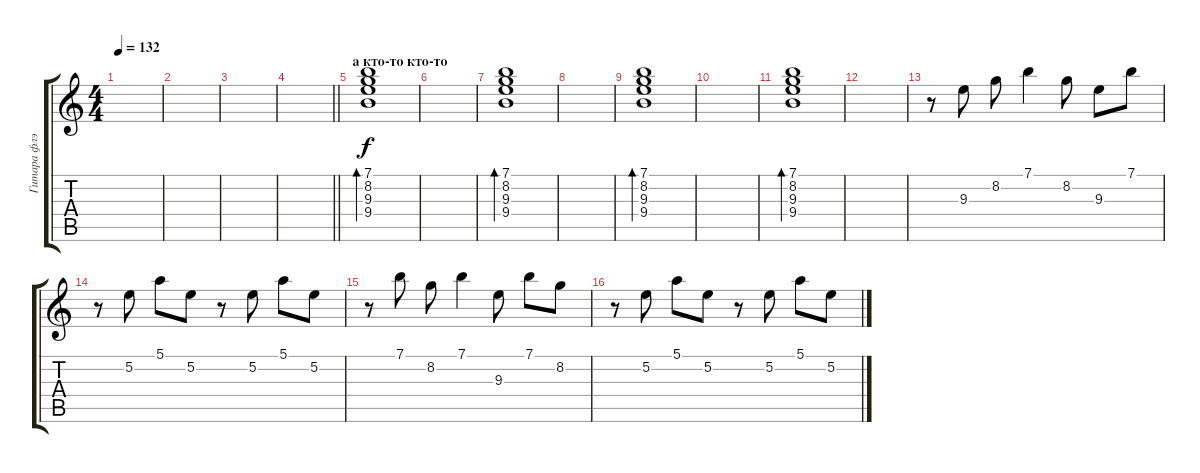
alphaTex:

\track ("Гитара флэнжер" "Гитара флэ") {instrument acousticguitarsteel}
\staff {score tabs}
\tuning (E4 B3 G3 D3 A2 E2) {hide}
\ts (4 4)
\tempo 132
\clef g2
\ks c
|
|
|
\barLineRight lightlight
|
\section ("" "а кто-то кто-то")
(7.1 8.2 9.3 9.4).1{bd 60} |
|
(7.1 8.2 9.3 9.4).1{bd 60} |
|
(7.1 8.2 9.3 9.4).1{bd 60} |
|
(7.1 8.2 9.3 9.4).1{bd 60} |
|
r.8 9.3.8 8.2.8 7.1.4 8.2.8 9.3.8 7.1.8 |
r.8 5.2.8 5.1.8 5.2.8 r.8 5.2.8 5.1.8 5.2.8 |
r.8 7.1.8 8.2.8 7.1.4 9.3.8 7.1.8 8.2.8 |
r.8 5.2.8 5.1.8 5.2.8 r.8 5.2.8 5.1.8 5.2.8
